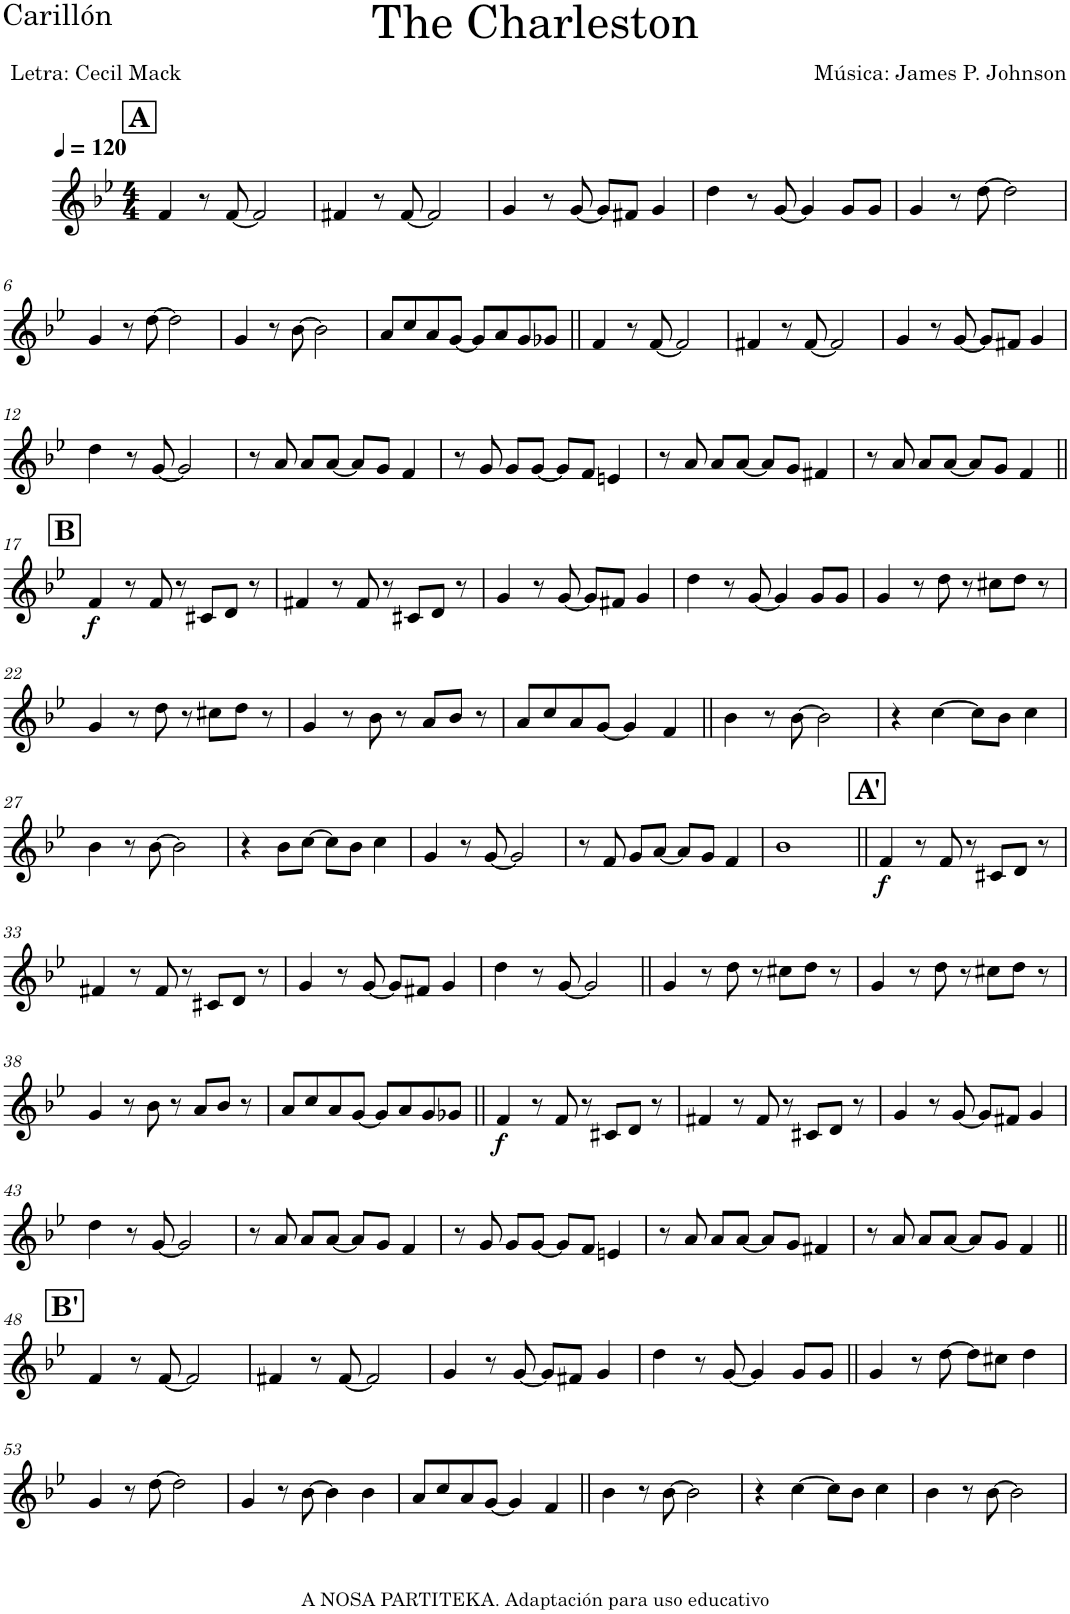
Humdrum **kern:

**kern	**dynam
*part1	*part1
*staff1	*staff1
*I"Carillón	*
*I'Ca.	*
*clefG2	*
*Trd-14c-24	*
*k[b-e-]	*
*M4/4	*
*MM120	*
!!LO:REH:place=s1:a:B:cj:fs=14:t=A
=1	=1
4f/	.
8r	.
[<8f/	.
2f/]	.
=2	=2
4f#X/	.
8r	.
[<8f#/	.
2f#/]	.
=3	=3
4g/	.
8r	.
[<8g/	.
8g/L]	.
8f#X/J	.
4g/	.
=4	=4
4dd\	.
8r	.
[<8g/	.
4g/]	.
8g/L	.
8g/J	.
=5	=5
4g/	.
8r	.
[8dd\	.
2dd\]	.
!!LO:LB:g=z
=6	=6
4g/	.
8r	.
[8dd\	.
2dd\]	.
=7	=7
4g/	.
8r	.
[8b-\	.
2b-\]	.
=8	=8
8a/L	.
8cc/	.
8a/	.
[<8g/J	.
8g/L]	.
8a/	.
8g/	.
8g-X/J	.
=9||	=9||
4f/	.
8r	.
[<8f/	.
2f/]	.
=10	=10
4f#X/	.
8r	.
[<8f#/	.
2f#/]	.
=11	=11
4g/	.
8r	.
[<8g/	.
8g/L]	.
8f#X/J	.
4g/	.
!!LO:LB:g=z
=12	=12
4dd\	.
8r	.
[8g/	.
2g/]	.
=13	=13
8r	.
8a/	.
8a/L	.
[<8a/J	.
8a/L]	.
8g/J	.
4f/	.
=14	=14
8r	.
8g/	.
8g/L	.
[<8g/J	.
8g/L]	.
8f/J	.
4en/	.
=15	=15
8r	.
8a/	.
8a/L	.
[<8a/J	.
8a/L]	.
8g/J	.
4f#X/	.
=16	=16
8r	.
8a/	.
8a/L	.
[<8a/J	.
8a/L]	.
8g/J	.
4f/	.
!!LO:LB:g=z
!!LO:REH:place=s1:a:B:cj:fs=14:t=B
=17||	=17||
!	!LO:DY:b
4f/	f
8r	.
8f/	.
8r	.
8c#X/L	.
8d/J	.
8r	.
=18	=18
4f#X/	.
8r	.
8f#/	.
8r	.
8c#X/L	.
8d/J	.
8r	.
=19	=19
4g/	.
8r	.
[<8g/	.
8g/L]	.
8f#X/J	.
4g/	.
=20	=20
4dd\	.
8r	.
[<8g/	.
4g/]	.
8g/L	.
8g/J	.
=21	=21
4g/	.
8r	.
8dd\	.
8r	.
8cc#X\L	.
8dd\J	.
8r	.
!!LO:LB:g=z
=22	=22
4g/	.
8r	.
8dd\	.
8r	.
8cc#X\L	.
8dd\J	.
8r	.
=23	=23
4g/	.
8r	.
8b-\	.
8r	.
8a/L	.
8b-/J	.
8r	.
=24	=24
8a/L	.
8cc/	.
8a/	.
[<8g/J	.
4g/]	.
4f/	.
=25||	=25||
4b-\	.
8r	.
[>8b-\	.
2b-\]	.
=26	=26
4r	.
[>4cc\	.
8cc\L]	.
8b-\J	.
4cc\	.
!!LO:LB:g=z
=27	=27
4b-\	.
8r	.
[>8b-\	.
2b-\]	.
=28	=28
4r	.
8b-\L	.
[>8cc\J	.
8cc\L]	.
8b-\J	.
4cc\	.
=29	=29
4g/	.
8r	.
[<8g/	.
2g/]	.
=30	=30
8r	.
8f/	.
8g/L	.
[<8a/J	.
8a/L]	.
8g/J	.
4f/	.
=31	=31
1b-	.
!!LO:REH:place=s1:a:B:cj:fs=14:t=A'
=32||	=32||
!	!LO:DY:b
4f/	f
8r	.
8f/	.
8r	.
8c#X/L	.
8d/J	.
8r	.
!!LO:LB:g=z
=33	=33
4f#X/	.
8r	.
8f#/	.
8r	.
8c#X/L	.
8d/J	.
8r	.
=34	=34
4g/	.
8r	.
[<8g/	.
8g/L]	.
8f#X/J	.
4g/	.
=35	=35
4dd\	.
8r	.
[<8g/	.
2g/]	.
=36||	=36||
4g/	.
8r	.
8dd\	.
8r	.
8cc#X\L	.
8dd\J	.
8r	.
=37	=37
4g/	.
8r	.
8dd\	.
8r	.
8cc#X\L	.
8dd\J	.
8r	.
!!LO:LB:g=z
=38	=38
4g/	.
8r	.
8b-\	.
8r	.
8a/L	.
8b-/J	.
8r	.
=39	=39
8a/L	.
8cc/	.
8a/	.
[<8g/J	.
8g/L]	.
8a/	.
8g/	.
8g-X/J	.
=40||	=40||
!	!LO:DY:b
4f/	f
8r	.
8f/	.
8r	.
8c#X/L	.
8d/J	.
8r	.
=41	=41
4f#X/	.
8r	.
8f#/	.
8r	.
8c#X/L	.
8d/J	.
8r	.
=42	=42
4g/	.
8r	.
[<8g/	.
8g/L]	.
8f#X/J	.
4g/	.
!!LO:LB:g=z
=43	=43
4dd\	.
8r	.
[8g/	.
2g/]	.
=44	=44
8r	.
8a/	.
8a/L	.
[<8a/J	.
8a/L]	.
8g/J	.
4f/	.
=45	=45
8r	.
8g/	.
8g/L	.
[<8g/J	.
8g/L]	.
8f/J	.
4en/	.
=46	=46
8r	.
8a/	.
8a/L	.
[<8a/J	.
8a/L]	.
8g/J	.
4f#X/	.
=47	=47
8r	.
8a/	.
8a/L	.
[<8a/J	.
8a/L]	.
8g/J	.
4f/	.
!!LO:LB:g=z
!!LO:REH:place=s1:a:B:cj:fs=14:t=B'
=48||	=48||
4f/	.
8r	.
[<8f/	.
2f/]	.
=49	=49
4f#X/	.
8r	.
[<8f#/	.
2f#/]	.
=50	=50
4g/	.
8r	.
[<8g/	.
8g/L]	.
8f#X/J	.
4g/	.
=51	=51
4dd\	.
8r	.
[<8g/	.
4g/]	.
8g/L	.
8g/J	.
=52||	=52||
4g/	.
8r	.
[>8dd\	.
8dd\L]	.
8cc#X\J	.
4dd\	.
!!LO:LB:g=z
=53	=53
4g/	.
8r	.
[>8dd\	.
2dd\]	.
=54	=54
4g/	.
8r	.
[>8b-\	.
4b-\]	.
4b-\	.
=55	=55
8a/L	.
8cc/	.
8a/	.
[<8g/J	.
4g/]	.
4f/	.
=56||	=56||
4b-\	.
8r	.
[>8b-\	.
2b-\]	.
=57	=57
4r	.
[>4cc\	.
8cc\L]	.
8b-\J	.
4cc\	.
=58	=58
4b-\	.
8r	.
[>8b-\	.
2b-\]	.
=	=
*-	*-
